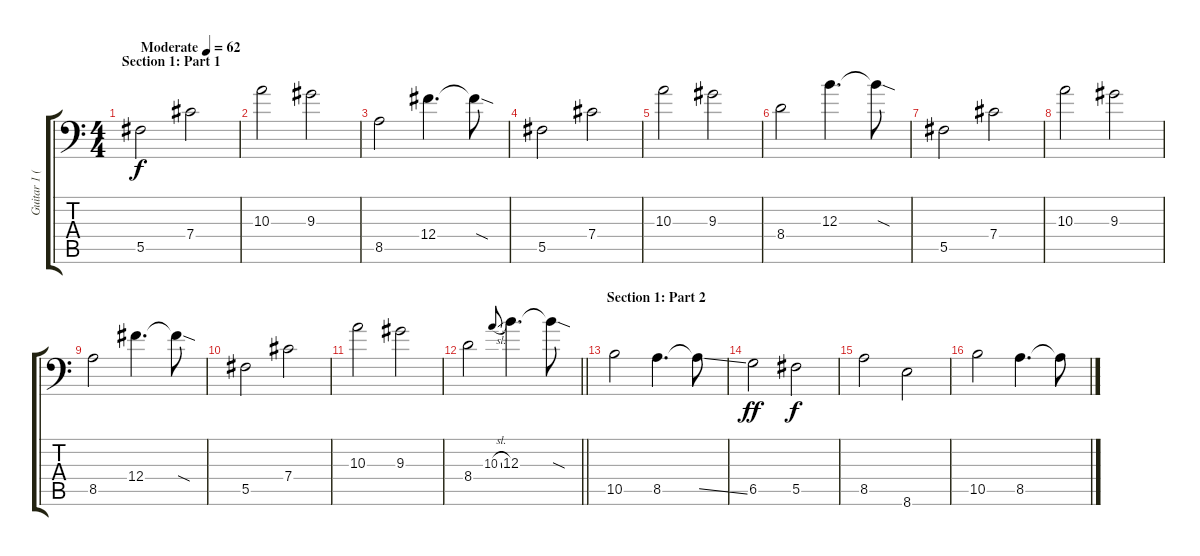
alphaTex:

\track ("Guitar 1 (Distortion)" "Guitar 1 (") {instrument distortionguitar}
\staff {score tabs}
\tuning (Ab3 Eb3 B2 Gb2 Db2 Ab1) {hide}
\ts (4 4)
\section ("" "Section 1: Part 1")
\tempo (62 "Moderate")
\clef f4
\ks c
5.5.2{dy f instrument distortionguitar} 7.4.2 |
10.3.2 9.3.2 |
8.5.2 12.4.4{d} 12.4{sod t}.8 |
5.5.2 7.4.2 |
10.3.2 9.3.2 |
8.4.2 12.3.4{d} 12.3{sod t}.8 |
5.5.2 7.4.2 |
10.3.2 9.3.2 |
8.5.2 12.4.4{d} 12.4{sod t}.8 |
5.5.2 7.4.2 |
10.3.2 9.3.2 |
\barLineRight lightlight
8.4.2 10.3{sl}.8{gr onbeat} 12.3.4{d} 12.3{sod t}.8 |
\section ("" "Section 1: Part 2")
10.5.2 8.5.4{d} 8.5{ss t}.8 |
6.5.2{dy ff} 5.5.2{dy f} |
8.5.2 8.6.2 |
10.5.2 8.5.4{d} 8.5{ss t}.8
